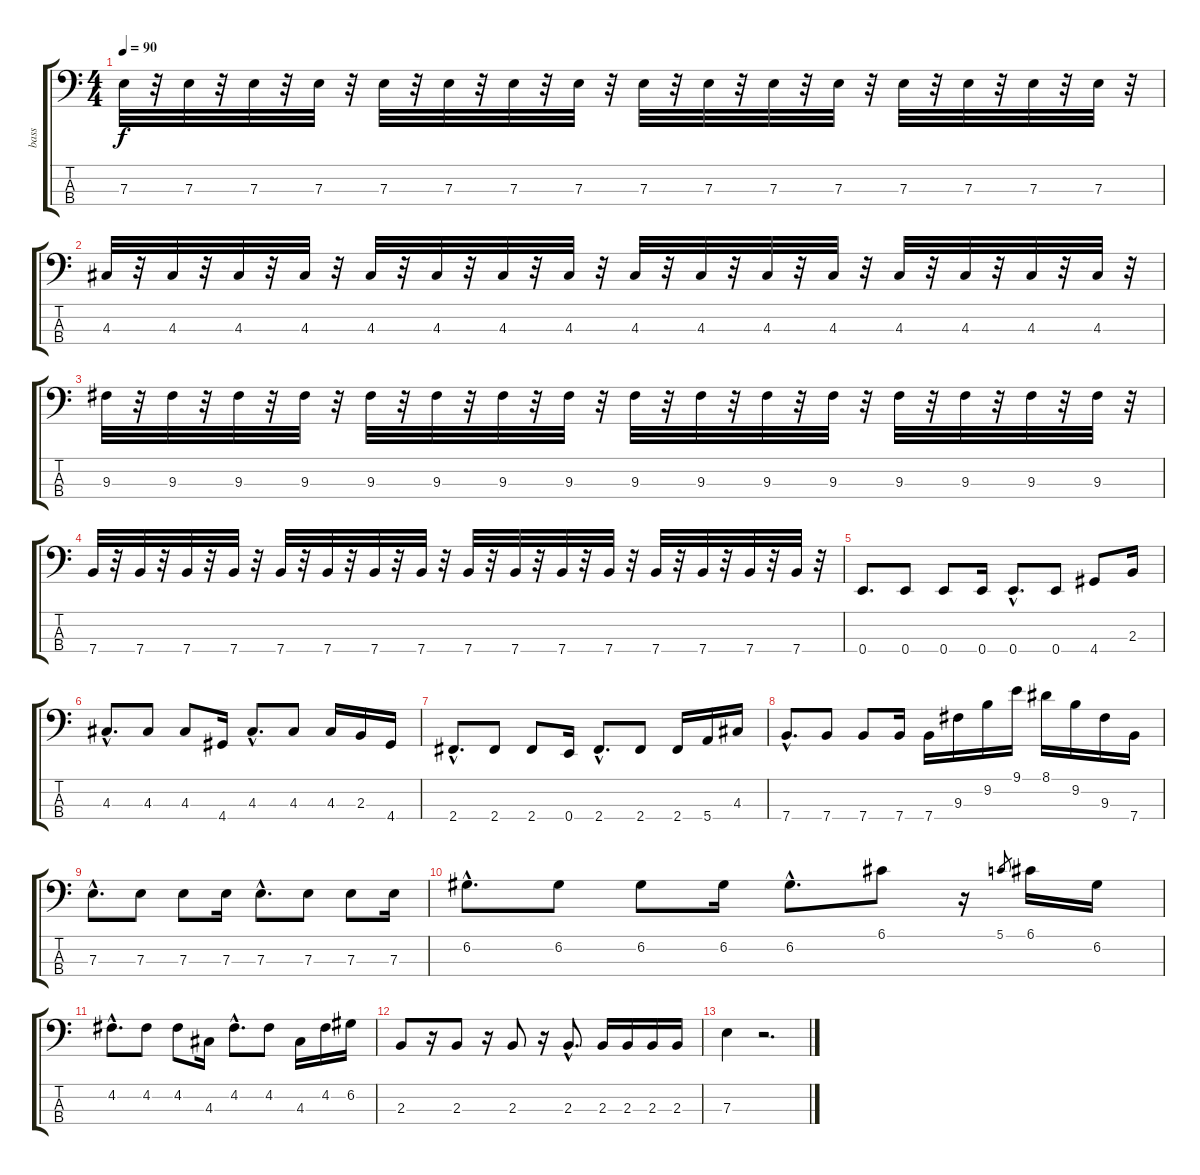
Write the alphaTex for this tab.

\track ("bass" "bass") {instrument electricbassfinger}
\staff {score tabs}
\tuning (G2 D2 A1 E1) {hide}
\ts (4 4)
\tempo 90
\clef f4
\ks c
7.3.32{dy f} r.32 7.3.32 r.32 7.3.32 r.32 7.3.32 r.32 7.3.32 r.32 7.3.32 r.32 7.3.32 r.32 7.3.32 r.32 7.3.32 r.32 7.3.32 r.32 7.3.32 r.32 7.3.32 r.32 7.3.32 r.32 7.3.32 r.32 7.3.32 r.32 7.3.32 r.32 |
4.3.32 r.32 4.3.32 r.32 4.3.32 r.32 4.3.32 r.32 4.3.32 r.32 4.3.32 r.32 4.3.32 r.32 4.3.32 r.32 4.3.32 r.32 4.3.32 r.32 4.3.32 r.32 4.3.32 r.32 4.3.32 r.32 4.3.32 r.32 4.3.32 r.32 4.3.32 r.32 |
9.3.32 r.32 9.3.32 r.32 9.3.32 r.32 9.3.32 r.32 9.3.32 r.32 9.3.32 r.32 9.3.32 r.32 9.3.32 r.32 9.3.32 r.32 9.3.32 r.32 9.3.32 r.32 9.3.32 r.32 9.3.32 r.32 9.3.32 r.32 9.3.32 r.32 9.3.32 r.32 |
7.4.32 r.32 7.4.32 r.32 7.4.32 r.32 7.4.32 r.32 7.4.32 r.32 7.4.32 r.32 7.4.32 r.32 7.4.32 r.32 7.4.32 r.32 7.4.32 r.32 7.4.32 r.32 7.4.32 r.32 7.4.32 r.32 7.4.32 r.32 7.4.32 r.32 7.4.32 r.32 |
0.4.8{d} 0.4.8 0.4.8 0.4.16 0.4{hac}.8{d} 0.4.8 4.4.8 2.3.16 |
4.3{hac}.8{d} 4.3.8 4.3.8 4.4.16 4.3{hac}.8{d} 4.3.8 4.3.16 2.3.16 4.4.16 |
2.4{hac}.8{d} 2.4.8 2.4.8 0.4.16 2.4{hac}.8{d} 2.4.8 2.4.16 5.4.16 4.3.16 |
7.4{hac}.8{d} 7.4.8 7.4.8 7.4.16 7.4.16 9.3.16 9.2.16 9.1.16 8.1.16 9.2.16 9.3.16 7.4.16 |
7.3{hac}.8{d} 7.3.8 7.3.8 7.3.16 7.3{hac}.8{d} 7.3.8 7.3.8 7.3.16 |
6.2{hac}.8{d} 6.2.8 6.2.8 6.2.16 6.2{hac}.8{d} 6.1.8 r.16 5.1.8{gr} 6.1.16 6.2.16 |
4.2{hac}.8{d} 4.2.8 4.2.8 4.3.16 4.2{hac}.8{d} 4.2.8 4.3.16 4.2.16 6.2.16 |
2.3.8 r.16 2.3.8 r.16 2.3.8 r.16 2.3{hac}.8{d} 2.3.16 2.3.16 2.3.16 2.3.16 |
7.3.4 r.2{d}
